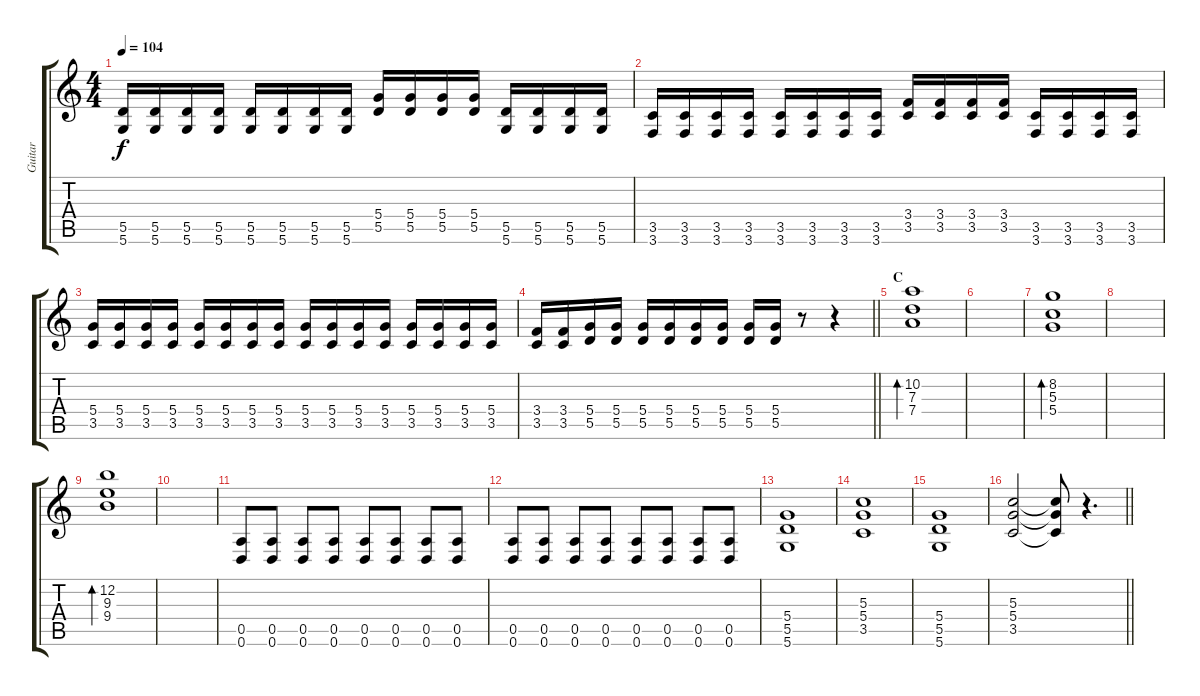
\track ("Guitar" "Guitar") {instrument electricguitarclean}
\staff {score tabs}
\tuning (E4 B3 G3 D3 A2 D2) {hide}
\ts (4 4)
\tempo 104
\clef g2
\ks c
(5.5 5.6).16{dy f volume 13 instrument distortionguitar} (5.5 5.6).16 (5.5 5.6).16 (5.5 5.6).16 (5.5 5.6).16 (5.5 5.6).16 (5.5 5.6).16 (5.5 5.6).16 (5.4 5.5).16 (5.4 5.5).16 (5.4 5.5).16 (5.4 5.5).16 (5.5 5.6).16 (5.5 5.6).16 (5.5 5.6).16 (5.5 5.6).16 |
(3.5 3.6).16 (3.5 3.6).16 (3.5 3.6).16 (3.5 3.6).16 (3.5 3.6).16 (3.5 3.6).16 (3.5 3.6).16 (3.5 3.6).16 (3.4 3.5).16 (3.4 3.5).16 (3.4 3.5).16 (3.4 3.5).16 (3.5 3.6).16 (3.5 3.6).16 (3.5 3.6).16 (3.5 3.6).16 |
(5.4 3.5).16 (5.4 3.5).16 (5.4 3.5).16 (5.4 3.5).16 (5.4 3.5).16 (5.4 3.5).16 (5.4 3.5).16 (5.4 3.5).16 (5.4 3.5).16 (5.4 3.5).16 (5.4 3.5).16 (5.4 3.5).16 (5.4 3.5).16 (5.4 3.5).16 (5.4 3.5).16 (5.4 3.5).16 |
\barLineRight lightlight
(3.4 3.5).16 (3.4 3.5).16 (5.4 5.5).16 (5.4 5.5).16 (5.4 5.5).16 (5.4 5.5).16 (5.4 5.5).16 (5.4 5.5).16 (5.4 5.5).16 (5.4 5.5).16 r.8 r.4 |
\section ("" "C")
(10.2 7.3 7.4).1{bd 120 instrument electricguitarclean} |
|
(8.2 5.3 5.4).1{bd 120} |
|
(12.2 9.3 9.4).1{bd 120} |
|
(0.5 0.6).8{volume 0 instrument distortionguitar} (0.5 0.6).8{volume 12} (0.5 0.6).8 (0.5 0.6).8 (0.5 0.6).8 (0.5 0.6).8 (0.5 0.6).8 (0.5 0.6).8 |
(0.5 0.6).8 (0.5 0.6).8 (0.5 0.6).8 (0.5 0.6).8 (0.5 0.6).8 (0.5 0.6).8 (0.5 0.6).8 (0.5 0.6).8 |
(5.4 5.5 5.6).1 |
(5.3 5.4 3.5).1 |
(5.4 5.5 5.6).1 |
\barLineRight lightlight
(5.3 5.4 3.5).2 (5.3{t} 5.4{t} 3.5{t}).8 r.4{d}
